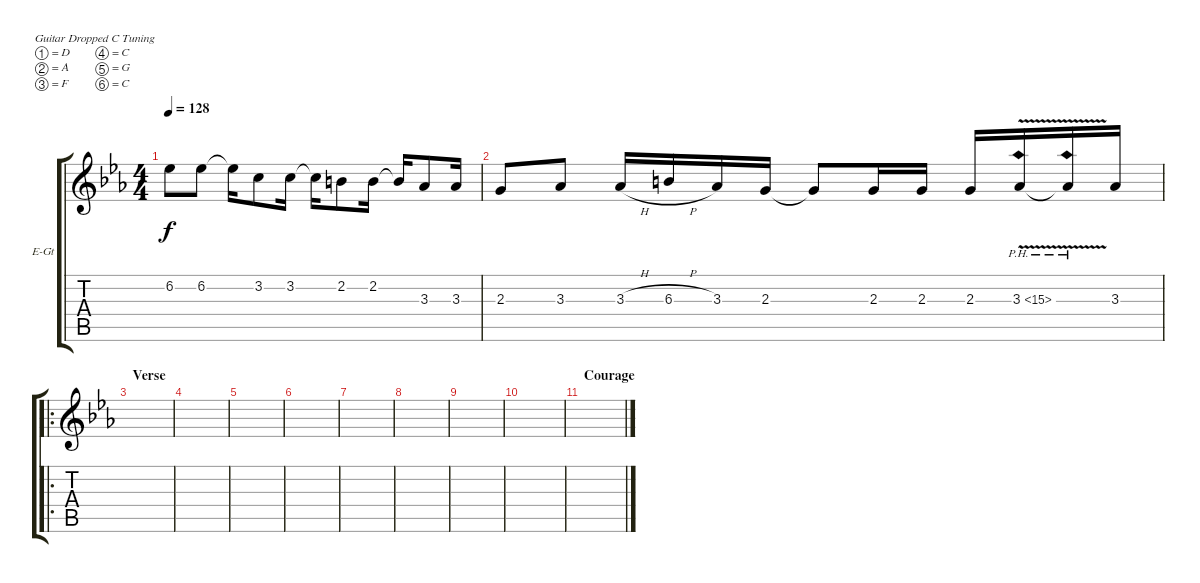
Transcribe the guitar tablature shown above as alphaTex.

\bracketExtendMode groupsimilarinstruments
\firstSystemTrackNameOrientation horizontal
\otherSystemsTrackNameOrientation horizontal
\track ("Electric Guitar" "E-Gt") {instrument distortionguitar}
\staff {score tabs}
\tuning (D4 A3 F3 C3 G2 C2)
\ts (4 4)
\tempo 128
\clef g2
\ks cminor
6.2.8{dy f} 6.2.8 6.2{t}.16 3.2.8 3.2.16 3.2{t}.16 2.2.8 2.2.16 2.2{t}.16 3.3.8 3.3.16 |
2.3.8 3.3.8 3.3{h}.16 6.3{h}.16 3.3.16 2.3.16 2.3{t}.8 2.3.16 2.3.16 2.3.16 3.3{ph 12 v}.16 3.3{ph 12 t}.16 3.3.16 |
\ro
\section ("" "Verse")
|
|
|
|
|
|
|
|
\section ("" "Courage")
